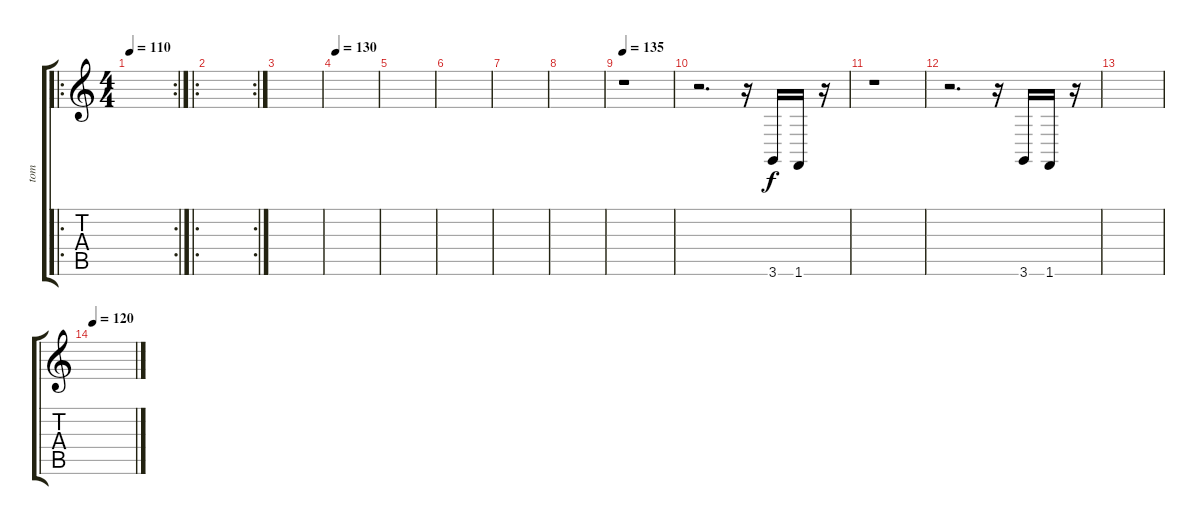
\track ("tom" "tom") {instrument melodictom}
\staff {score tabs}
\tuning (E4 B3 G3 D3 A2 E2) {hide}
\ro
\rc 2
\ts (4 4)
\tempo 110
\clef g2
\ks c
|
\ro
\rc 2
|
|
\tempo 130
|
|
|
|
|
\tempo 135
r.1 |
r.2{d} r.16 3.6.16{dy f} 1.6.16 r.16 |
r.1 |
r.2{d} r.16 3.6.16 1.6.16 r.16 |
|
\tempo 120
